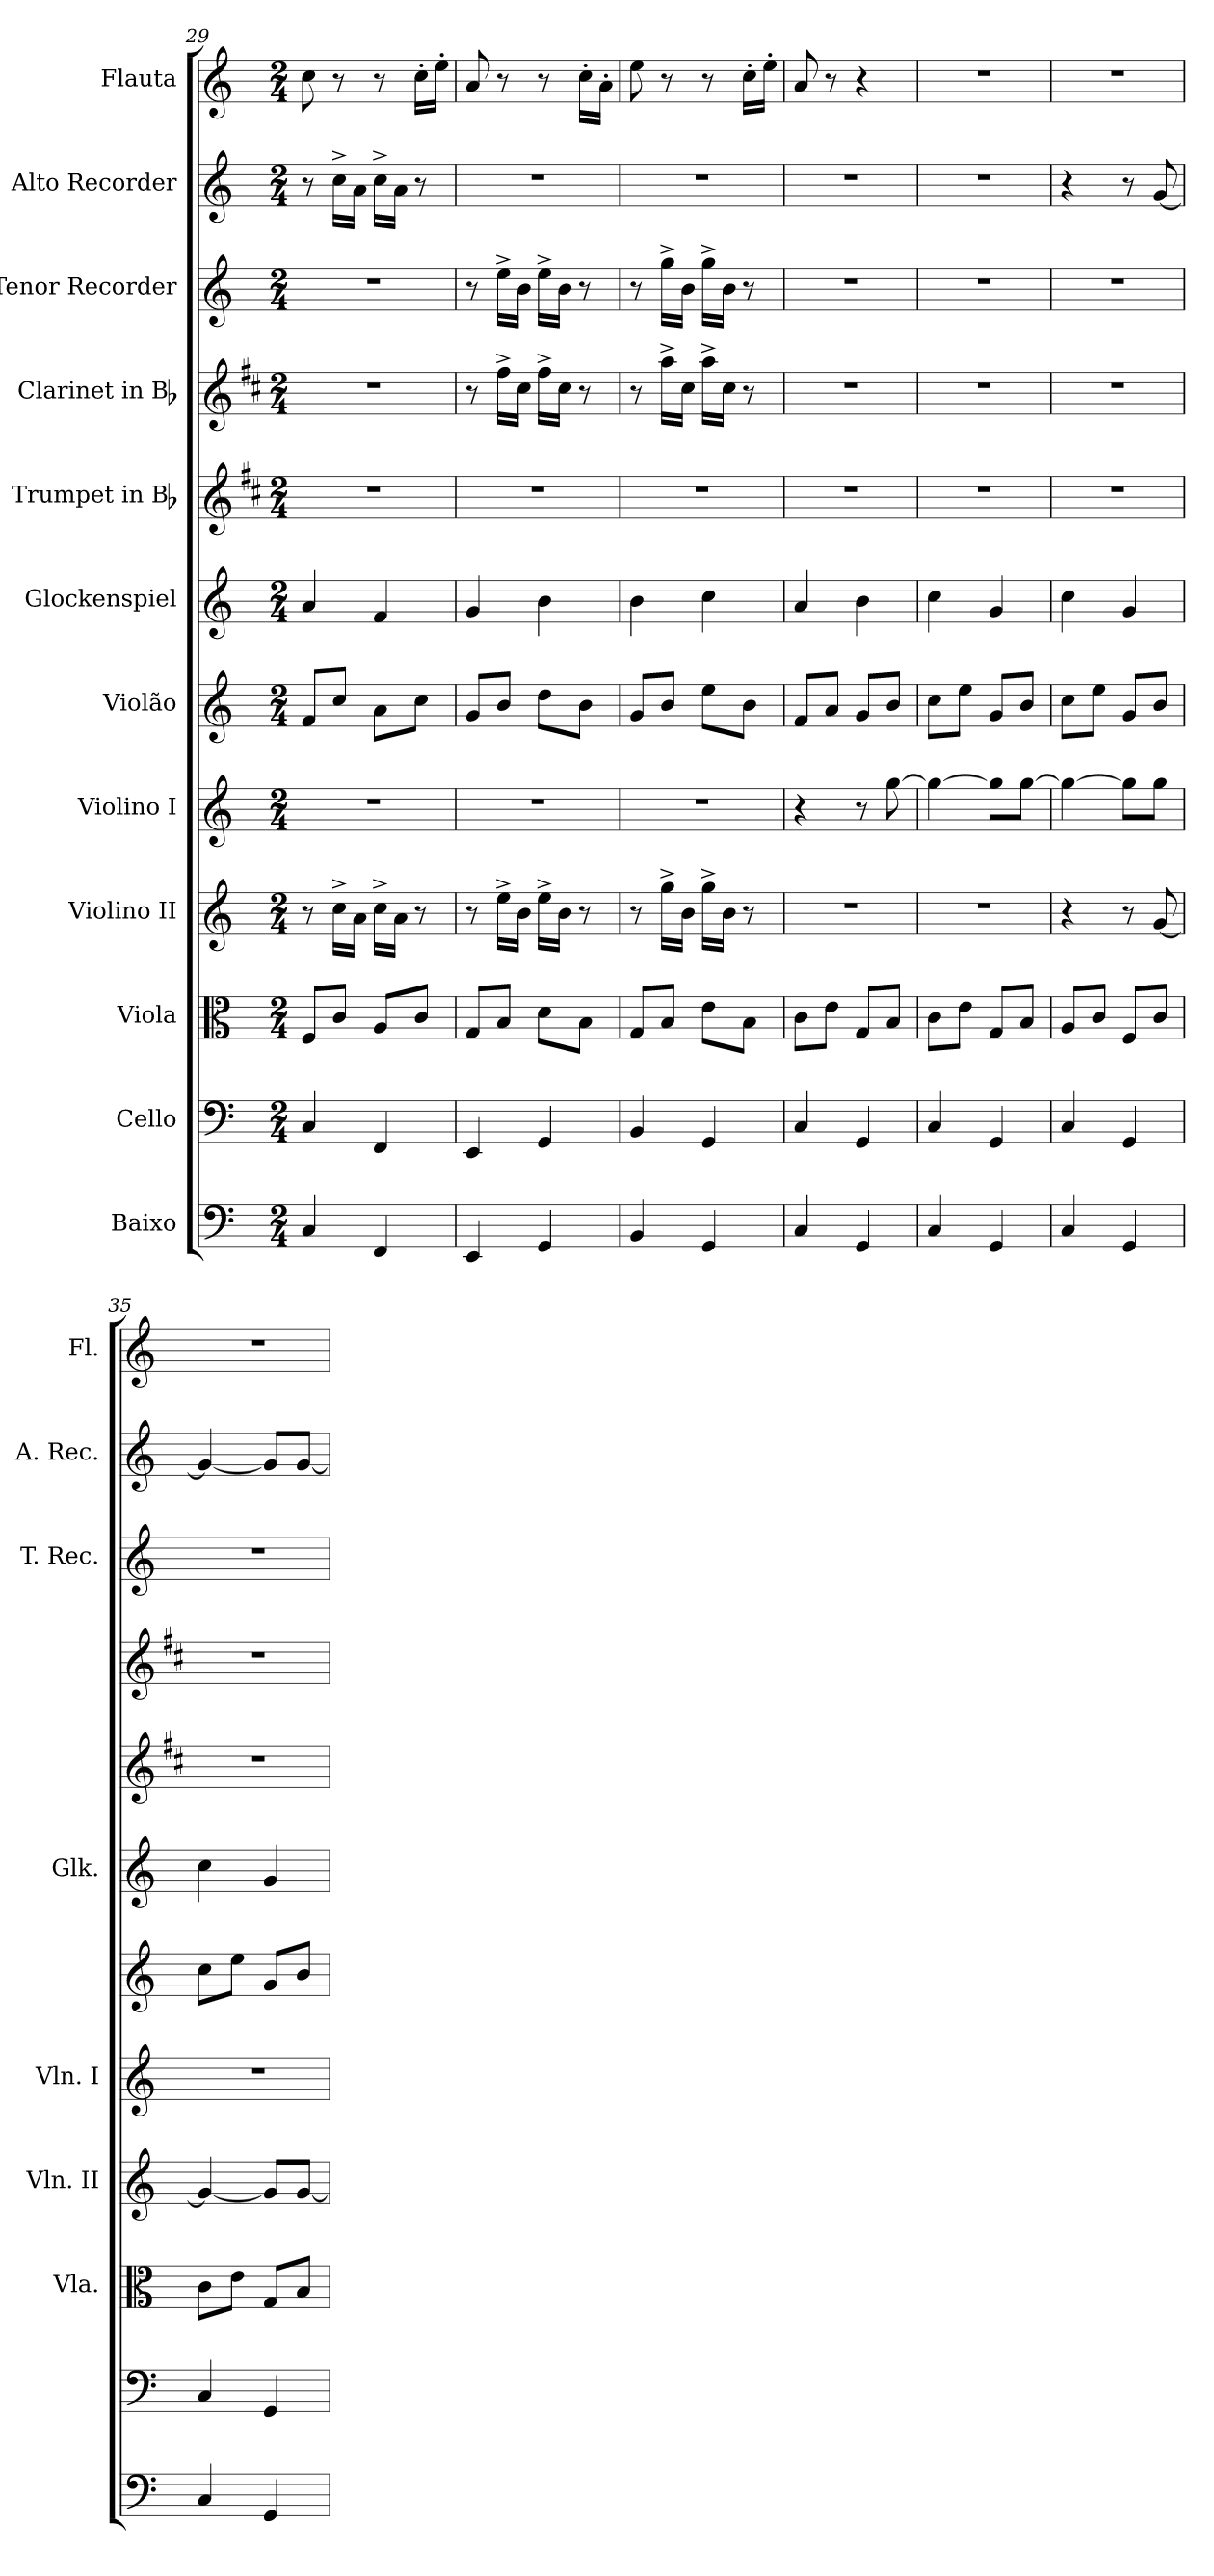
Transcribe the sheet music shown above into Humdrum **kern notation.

**kern	**kern	**kern	**kern	**kern	**kern	**kern	**kern	**kern	**kern	**kern	**kern
*part12	*part11	*part10	*part9	*part8	*part7	*part6	*part5	*part4	*part3	*part2	*part1
*staff12	*staff11	*staff10	*staff9	*staff8	*staff7	*staff6	*staff5	*staff4	*staff3	*staff2	*staff1
*I"Baixo	*I"Cello	*I"Viola	*I"Violino II	*I"Violino I	*I"Violão	*I"Glockenspiel	*I"Trumpet in Bb	*I"Clarinet in Bb	*I"Tenor Recorder	*I"Alto Recorder	*I"Flauta
*	*	*I'Vla.	*I'Vln. II	*I'Vln. I	*	*I'Glk.	*	*	*I'T. Rec.	*I'A. Rec.	*I'Fl.
*clefF4	*clefF4	*clefC3	*clefG2	*clefG2	*clefG2	*clefG2	*clefG2	*clefG2	*clefG2	*clefG2	*clefG2
*ITrd7c12	*	*	*	*	*ITrd7c12	*ITrd-14c-24	*ITrd1c2	*ITrd1c2	*	*	*
*k[]	*k[]	*k[]	*k[]	*k[]	*k[]	*k[]	*k[]	*k[]	*k[]	*k[]	*k[]
*C:	*C:	*C:	*C:	*C:	*C:	*C:	*C:	*C:	*C:	*C:	*C:
*M2/4	*M2/4	*M2/4	*M2/4	*M2/4	*M2/4	*M2/4	*M2/4	*M2/4	*M2/4	*M2/4	*M2/4
=29	=29	=29	=29	=29	=29	=29	=29	=29	=29	=29	=29
4CC/	4C/	8F/L	8r	2r	8F/L	4aaa/	2r	2r	2r	8r	8cc\
.	.	8c/J	16cc^>\LL	.	8c/J	.	.	.	.	16cc^>\LL	8r
.	.	.	16a\JJ	.	.	.	.	.	.	16a\JJ	.
4FFF/	4FF/	8A/L	16cc^>\LL	.	8A\L	4fff/	.	.	.	16cc^>\LL	8r
.	.	.	16a\JJ	.	.	.	.	.	.	16a\JJ	.
.	.	8c/J	8r	.	8c\J	.	.	.	.	8r	16cc'>\LL
.	.	.	.	.	.	.	.	.	.	.	16ee'>\JJ
=30	=30	=30	=30	=30	=30	=30	=30	=30	=30	=30	=30
4EEE/	4EE/	8G/L	8r	2r	8G/L	4ggg/	2r	8r	8r	2r	8a/
.	.	8B/J	16ee^>\LL	.	8B/J	.	.	16ee^>\LL	16ee^>\LL	.	8r
.	.	.	16b\JJ	.	.	.	.	16b\JJ	16b\JJ	.	.
4GGG/	4GG/	8d\L	16ee^>\LL	.	8d\L	4bbb\	.	16ee^>\LL	16ee^>\LL	.	8r
.	.	.	16b\JJ	.	.	.	.	16b\JJ	16b\JJ	.	.
.	.	8B\J	8r	.	8B\J	.	.	8r	8r	.	16cc'>\LL
.	.	.	.	.	.	.	.	.	.	.	16a'>\JJ
=31	=31	=31	=31	=31	=31	=31	=31	=31	=31	=31	=31
4BBB/	4BB/	8G/L	8r	2r	8G/L	4bbb\	2r	8r	8r	2r	8ee\
.	.	8B/J	16gg^>\LL	.	8B/J	.	.	16gg^>\LL	16gg^>\LL	.	8r
.	.	.	16b\JJ	.	.	.	.	16b\JJ	16b\JJ	.	.
4GGG/	4GG/	8e\L	16gg^>\LL	.	8e\L	4cccc\	.	16gg^>\LL	16gg^>\LL	.	8r
.	.	.	16b\JJ	.	.	.	.	16b\JJ	16b\JJ	.	.
.	.	8B\J	8r	.	8B\J	.	.	8r	8r	.	16cc'>\LL
.	.	.	.	.	.	.	.	.	.	.	16ee'>\JJ
=32	=32	=32	=32	=32	=32	=32	=32	=32	=32	=32	=32
4CC/	4C/	8c\L	2r	4r	8F/L	4aaa/	2r	2r	2r	2r	8a/
.	.	8e\J	.	.	8A/J	.	.	.	.	.	8r
4GGG/	4GG/	8G/L	.	8r	8G/L	4bbb\	.	.	.	.	4r
.	.	8B/J	.	[8gg\	8B/J	.	.	.	.	.	.
=33	=33	=33	=33	=33	=33	=33	=33	=33	=33	=33	=33
4CC/	4C/	8c\L	2r	4gg\_	8c\L	4cccc\	2r	2r	2r	2r	2r
.	.	8e\J	.	.	8e\J	.	.	.	.	.	.
4GGG/	4GG/	8G/L	.	8gg\L]	8G/L	4ggg/	.	.	.	.	.
.	.	8B/J	.	[8gg\J	8B/J	.	.	.	.	.	.
=34	=34	=34	=34	=34	=34	=34	=34	=34	=34	=34	=34
4CC/	4C/	8A/L	4r	4gg\_	8c\L	4cccc\	2r	2r	2r	4r	2r
.	.	8c/J	.	.	8e\J	.	.	.	.	.	.
4GGG/	4GG/	8F/L	8r	8gg\L]	8G/L	4ggg/	.	.	.	8r	.
.	.	8c/J	[8g/	8gg\J	8B/J	.	.	.	.	[8g/	.
=35	=35	=35	=35	=35	=35	=35	=35	=35	=35	=35	=35
4CC/	4C/	8c\L	4g/_	2r	8c\L	4cccc\	2r	2r	2r	4g/_	2r
.	.	8e\J	.	.	8e\J	.	.	.	.	.	.
4GGG/	4GG/	8G/L	8g/L]	.	8G/L	4ggg/	.	.	.	8g/L]	.
.	.	8B/J	[8g/J	.	8B/J	.	.	.	.	[8g/J	.
=	=	=	=	=	=	=	=	=	=	=	=
*-	*-	*-	*-	*-	*-	*-	*-	*-	*-	*-	*-
